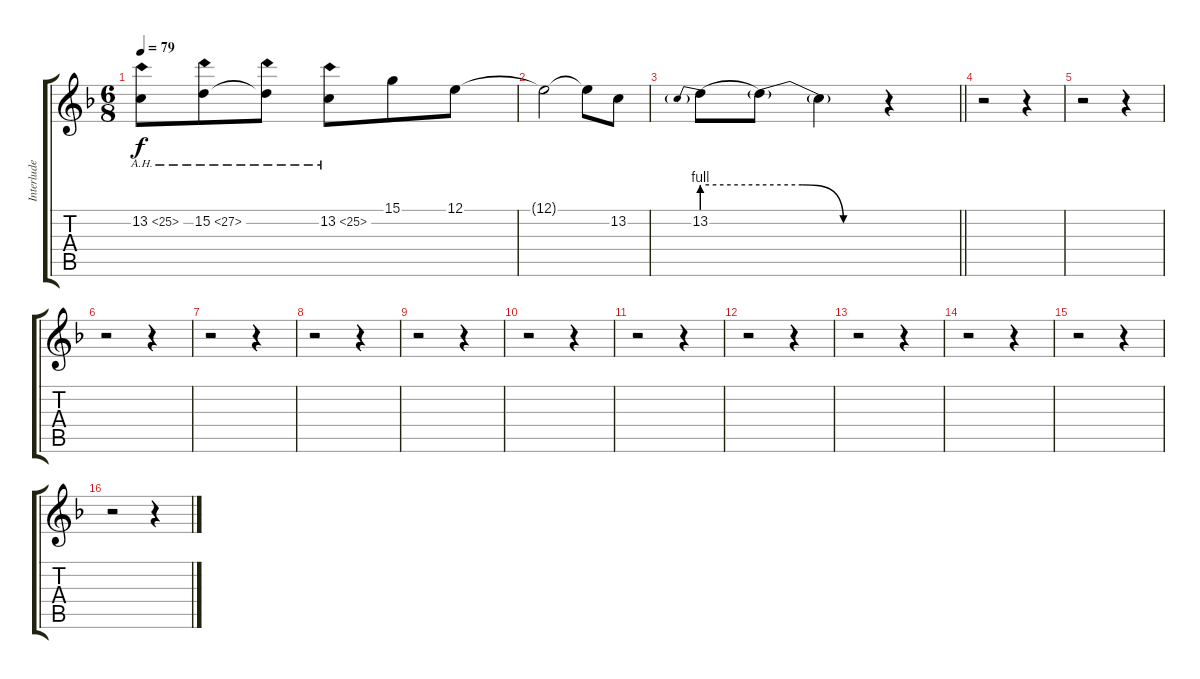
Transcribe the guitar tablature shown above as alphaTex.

\track ("Interlude Section" "Interlude ") {instrument englishhorn}
\staff {score tabs}
\tuning (E4 B3 G3 D3 A2 E2) {hide}
\ts (6 8)
\tempo 79
\clef g2
\ks f
13.2{ah 12 t}.8{dy f} 15.2{ah 12}.8 15.2{ah 12 t}.8 13.2{ah 12}.8 15.1.8 12.1.8 |
12.1{t}.2 12.1{t}.8 13.2.8 |
\barLineRight lightlight
13.2{be (prebend 0 4 60 4)}.8 13.2{be (custom 0 4 20 4 40 0 60 0) t}.8 13.2{t}.4 r.4 |
r.2 r.4 |
r.2 r.4 |
r.2 r.4 |
r.2 r.4 |
r.2 r.4 |
r.2 r.4 |
r.2 r.4 |
r.2 r.4 |
r.2 r.4 |
r.2 r.4 |
r.2 r.4 |
r.2 r.4 |
r.2 r.4
